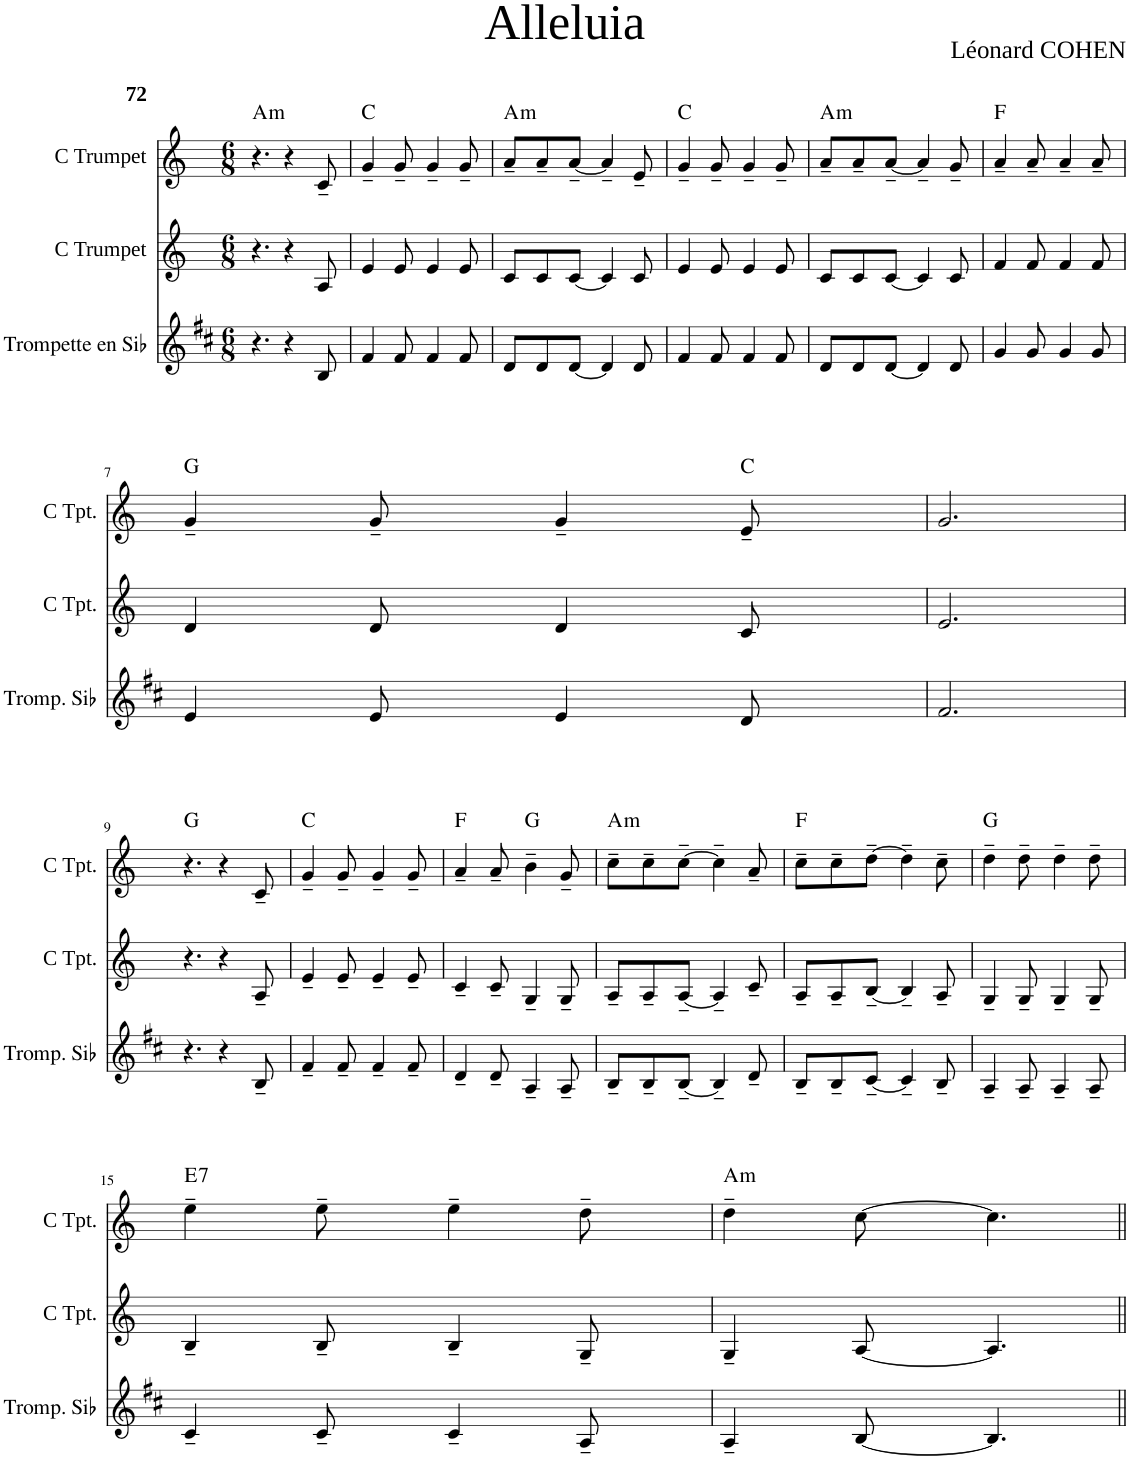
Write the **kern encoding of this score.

**kern	**kern	**kern	**harte
*part3	*part2	*part1	*part1
*staff3	*staff2	*staff1	*
*I"Trompette en Sib	*I"C Trumpet	*I"C Trumpet	*
*I'Tromp. Sib	*I'C Tpt.	*I'C Tpt.	*
*clefG2	*clefG2	*clefG2	*
*Trd1c2	*	*	*
*k[f#c#]	*k[]	*k[]	*
*M6/8	*M6/8	*M6/8	*
=1	=1	=1	=1
!	!	!LO:TX:a:B:t=72	!LO:H:kt=m
4.r	4.r	4.r	A:min
4r	4r	4r	.
8B/	8A/	8c~/	.
=2	=2	=2	=2
4f#/	4e/	4g~/	C:maj
8f#/	8e/	8g~/	.
4f#/	4e/	4g~/	.
8f#/	8e/	8g~/	.
=3	=3	=3	=3
!	!	!	!LO:H:kt=m
8d/L	8c/L	8a~/L	A:min
8d/	8c/	8a~/	.
[8d/J	[8c/J	[8a~/J	.
4d/]	4c/]	4a~/]	.
8d/	8c/	8e~/	.
=4	=4	=4	=4
4f#/	4e/	4g~/	C:maj
8f#/	8e/	8g~/	.
4f#/	4e/	4g~/	.
8f#/	8e/	8g~/	.
=5	=5	=5	=5
!	!	!	!LO:H:kt=m
8d/L	8c/L	8a~/L	A:min
8d/	8c/	8a~/	.
[8d/J	[8c/J	[8a~/J	.
4d/]	4c/]	4a~/]	.
8d/	8c/	8g~/	.
=6	=6	=6	=6
4g/	4f/	4a~/	F:maj
8g/	8f/	8a~/	.
4g/	4f/	4a~/	.
8g/	8f/	8a~/	.
!!LO:LB:g=z
=7	=7	=7	=7
4e/	4d/	4g~/	G:maj
8e/	8d/	8g~/	.
4e/	4d/	4g~/	.
8d/	8c/	8e~/	C:maj
=8	=8	=8	=8
2.f#/	2.e/	2.g/	.
!!LO:LB:g=z
=9	=9	=9	=9
4.r	4.r	4.r	G:maj
4r	4r	4r	.
8B~/	8A~/	8c~/	.
=10	=10	=10	=10
4f#~/	4e~/	4g~/	C:maj
8f#~/	8e~/	8g~/	.
4f#~/	4e~/	4g~/	.
8f#~/	8e~/	8g~/	.
=11	=11	=11	=11
4d~/	4c~/	4a~/	F:maj
8d~/	8c~/	8a~/	.
4A~/	4G~/	4b~\	G:maj
8A~/	8G~/	8g~/	.
=12	=12	=12	=12
!	!	!	!LO:H:kt=m
8B~/L	8A~/L	8cc~\L	A:min
8B~/	8A~/	8cc~\	.
[8B~/J	[8A~/J	[8cc~\J	.
4B~/]	4A~/]	4cc~\]	.
8d~/	8c~/	8a~/	.
=13	=13	=13	=13
8B~/L	8A~/L	8cc~\L	F:maj
8B~/	8A~/	8cc~\	.
[8c#~/J	[8B~/J	[8dd~\J	.
4c#~/]	4B~/]	4dd~\]	.
8B~/	8A~/	8cc~\	.
=14	=14	=14	=14
4A~/	4G~/	4dd~\	G:maj
8A~/	8G~/	8dd~\	.
4A~/	4G~/	4dd~\	.
8A~/	8G~/	8dd~\	.
!!LO:LB:g=z
=15	=15	=15	=15
!	!	!	!LO:H:kt=7
4c#~/	4B~/	4ee~\	E:7
8c#~/	8B~/	8ee~\	.
4c#~/	4B~/	4ee~\	.
8A~/	8G~/	8dd~\	.
=16	=16	=16	=16
!	!	!	!LO:H:kt=m
4A~/	4G~/	4dd~\	A:min
[8B/	[8A/	[8cc\	.
4.B/]	4.A/]	4.cc\]	.
=||	=||	=||	=||
*-	*-	*-	*-
